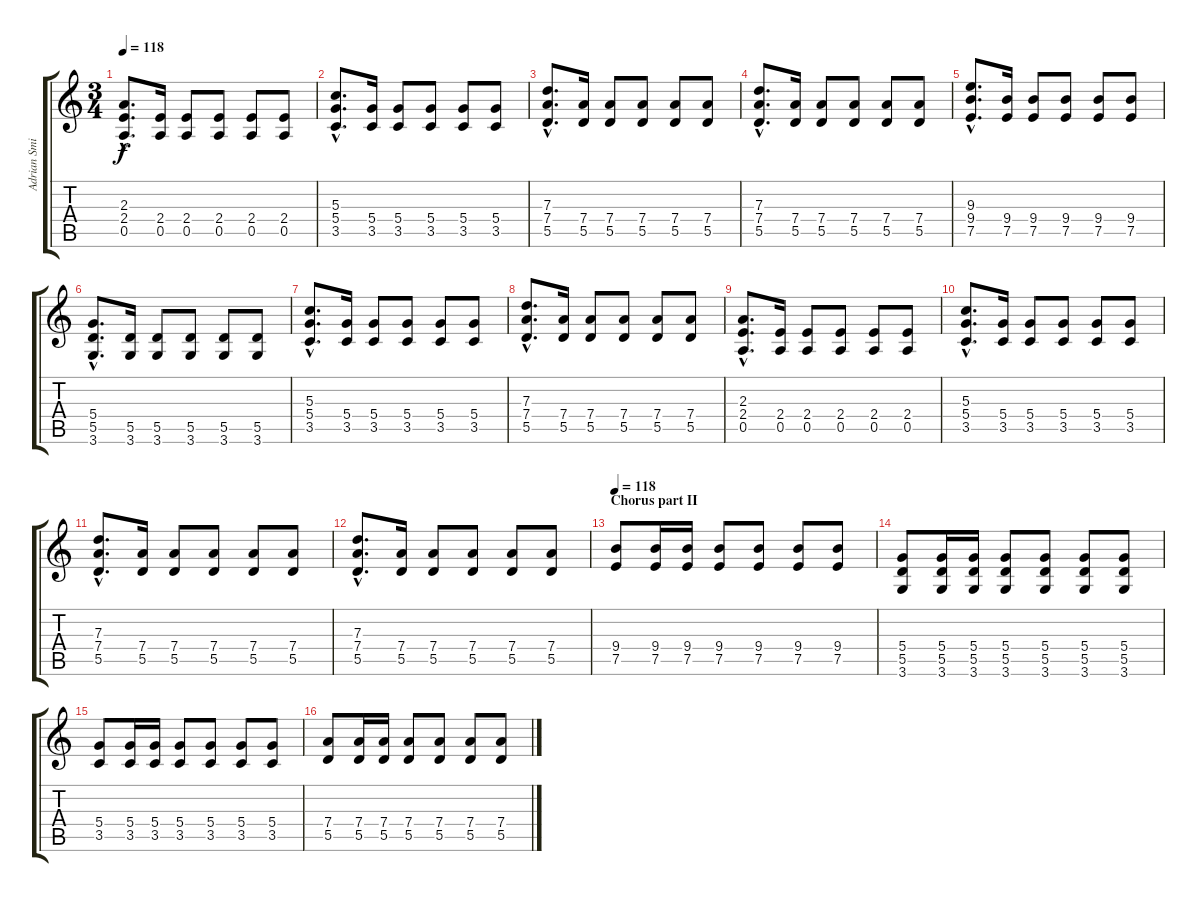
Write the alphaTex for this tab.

\track ("Adrian Smith" "Adrian Smi") {instrument distortionguitar}
\staff {score tabs}
\tuning (E4 B3 G3 D3 A2 E2) {hide}
\ts (3 4)
\tempo 118
\clef g2
\ks c
(2.3{hac} 2.4{hac} 0.5{hac}).8{d dy f} (2.4 0.5).16 (2.4 0.5).8 (2.4 0.5).8 (2.4 0.5).8 (2.4 0.5).8 |
(5.3{hac} 5.4{hac} 3.5{hac}).8{d} (5.4 3.5).16 (5.4 3.5).8 (5.4 3.5).8 (5.4 3.5).8 (5.4 3.5).8 |
(7.3{hac} 7.4{hac} 5.5{hac}).8{d} (7.4 5.5).16 (7.4 5.5).8 (7.4 5.5).8 (7.4 5.5).8 (7.4 5.5).8 |
(7.3{hac} 7.4{hac} 5.5{hac}).8{d} (7.4 5.5).16 (7.4 5.5).8 (7.4 5.5).8 (7.4 5.5).8 (7.4 5.5).8 |
(9.3{hac} 9.4{hac} 7.5{hac}).8{d} (9.4 7.5).16 (9.4 7.5).8 (9.4 7.5).8 (9.4 7.5).8 (9.4 7.5).8 |
(5.4{hac} 5.5{hac} 3.6{hac}).8{d} (5.5 3.6).16 (5.5 3.6).8 (5.5 3.6).8 (5.5 3.6).8 (5.5 3.6).8 |
(5.3{hac} 5.4{hac} 3.5{hac}).8{d} (5.4 3.5).16 (5.4 3.5).8 (5.4 3.5).8 (5.4 3.5).8 (5.4 3.5).8 |
(7.3{hac} 7.4{hac} 5.5{hac}).8{d} (7.4 5.5).16 (7.4 5.5).8 (7.4 5.5).8 (7.4 5.5).8 (7.4 5.5).8 |
(2.3{hac} 2.4{hac} 0.5{hac}).8{d} (2.4 0.5).16 (2.4 0.5).8 (2.4 0.5).8 (2.4 0.5).8 (2.4 0.5).8 |
(5.3{hac} 5.4{hac} 3.5{hac}).8{d} (5.4 3.5).16 (5.4 3.5).8 (5.4 3.5).8 (5.4 3.5).8 (5.4 3.5).8 |
(7.3{hac} 7.4{hac} 5.5{hac}).8{d} (7.4 5.5).16 (7.4 5.5).8 (7.4 5.5).8 (7.4 5.5).8 (7.4 5.5).8 |
(7.3{hac} 7.4{hac} 5.5{hac}).8{d} (7.4 5.5).16 (7.4 5.5).8 (7.4 5.5).8 (7.4 5.5).8 (7.4 5.5).8 |
\section ("" "Chorus part II")
\tempo 118
(9.4 7.5).8{volume 12} (9.4 7.5).16 (9.4 7.5).16 (9.4 7.5).8 (9.4 7.5).8 (9.4 7.5).8 (9.4 7.5).8 |
(5.4 5.5 3.6).8 (5.4 5.5 3.6).16 (5.4 5.5 3.6).16 (5.4 5.5 3.6).8 (5.4 5.5 3.6).8 (5.4 5.5 3.6).8 (5.4 5.5 3.6).8 |
(5.4 3.5).8 (5.4 3.5).16 (5.4 3.5).16 (5.4 3.5).8 (5.4 3.5).8 (5.4 3.5).8 (5.4 3.5).8 |
(7.4 5.5).8 (7.4 5.5).16 (7.4 5.5).16 (7.4 5.5).8 (7.4 5.5).8 (7.4 5.5).8 (7.4 5.5).8
